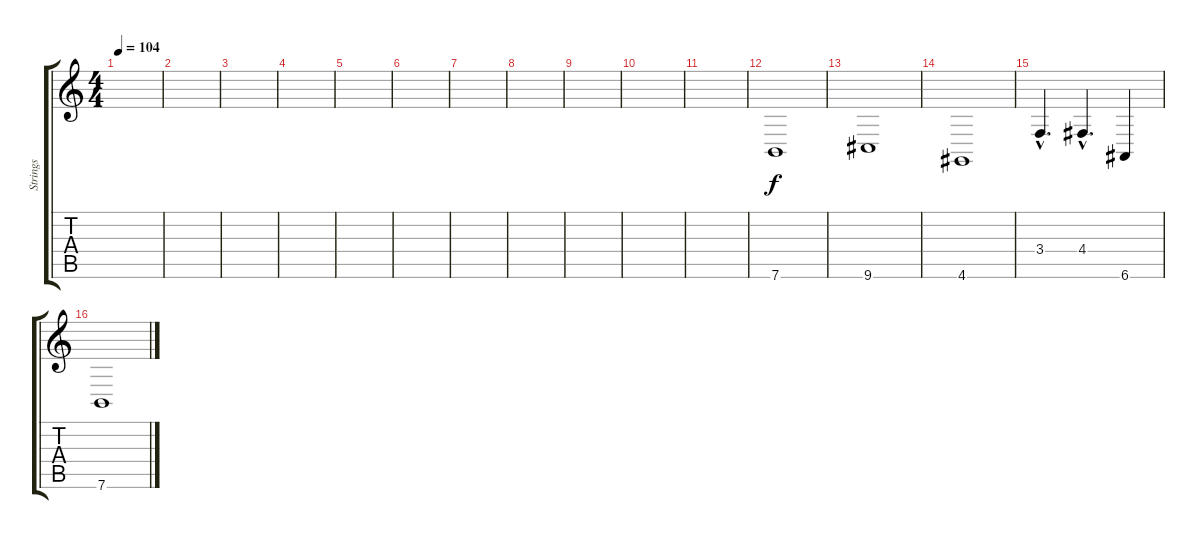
\track ("Strings" "Strings") {instrument stringensemble1}
\staff {score tabs}
\tuning (E4 B3 G3 D3 A2 E2) {hide}
\ts (4 4)
\tempo 104
\clef g2
\ks c
|
|
|
|
|
|
|
|
|
|
|
7.6.1 |
9.6.1 |
4.6.1 |
3.4{hac}.4{d} 4.4{hac}.4{d} 6.6.4 |
7.6.1
